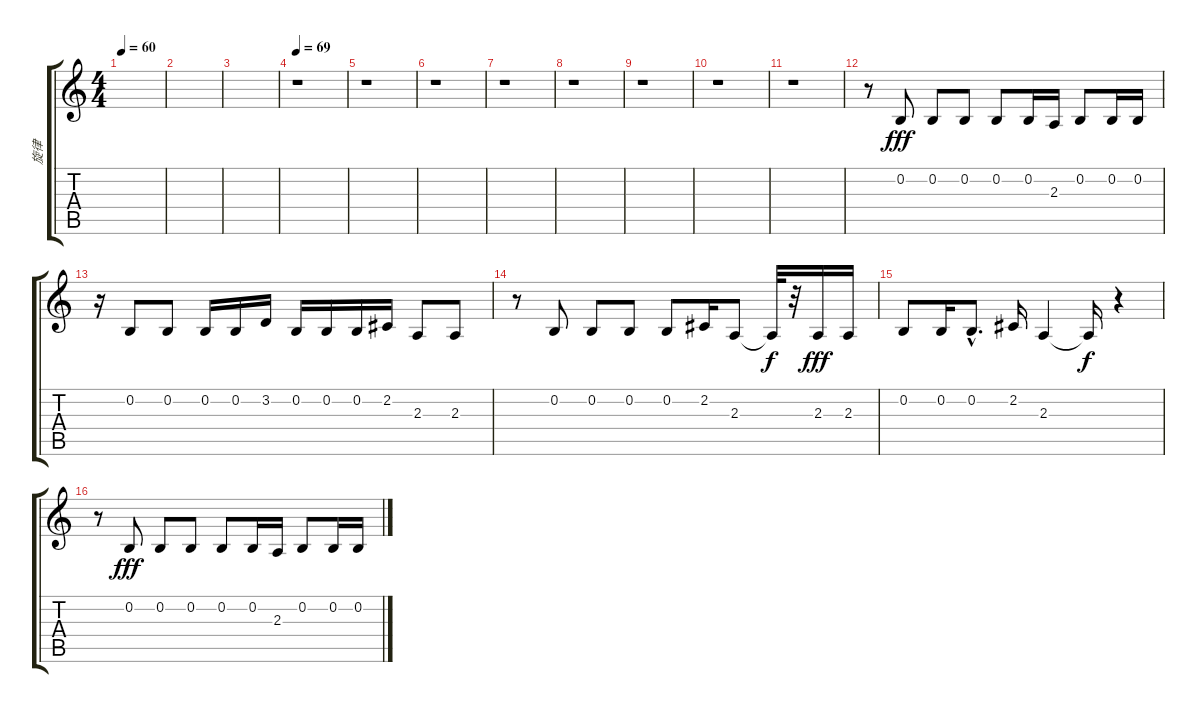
\track ("旋律" "旋律") {instrument sopranosax}
\staff {score tabs}
\tuning (E4 B3 G3 D3 A2 E2) {hide}
\ts (4 4)
\tempo 60
\clef g2
\ks c
|
|
|
\tempo 69
r.1 |
r.1 |
r.1 |
r.1 |
r.1 |
r.1 |
r.1 |
r.1 |
r.8 0.2.8{dy fff} 0.2.8 0.2.8 0.2.8 0.2.16 2.3.16 0.2.8 0.2.16 0.2.16 |
r.16 0.2.8 0.2.8 0.2.16 0.2.16 3.2.16 0.2.16 0.2.16 0.2.16 2.2.16 2.3.8 2.3.8 |
r.8 0.2.8 0.2.8 0.2.8 0.2.8 2.2.16 2.3.8 2.3{t}.32{dy f} r.32 2.3.16{dy fff} 2.3.16 |
0.2.8 0.2.16 0.2{hac}.8{d} 2.2.16 2.3.4 2.3{t}.16{dy f} r.4 |
r.8 0.2.8{dy fff} 0.2.8 0.2.8 0.2.8 0.2.16 2.3.16 0.2.8 0.2.16 0.2.16
